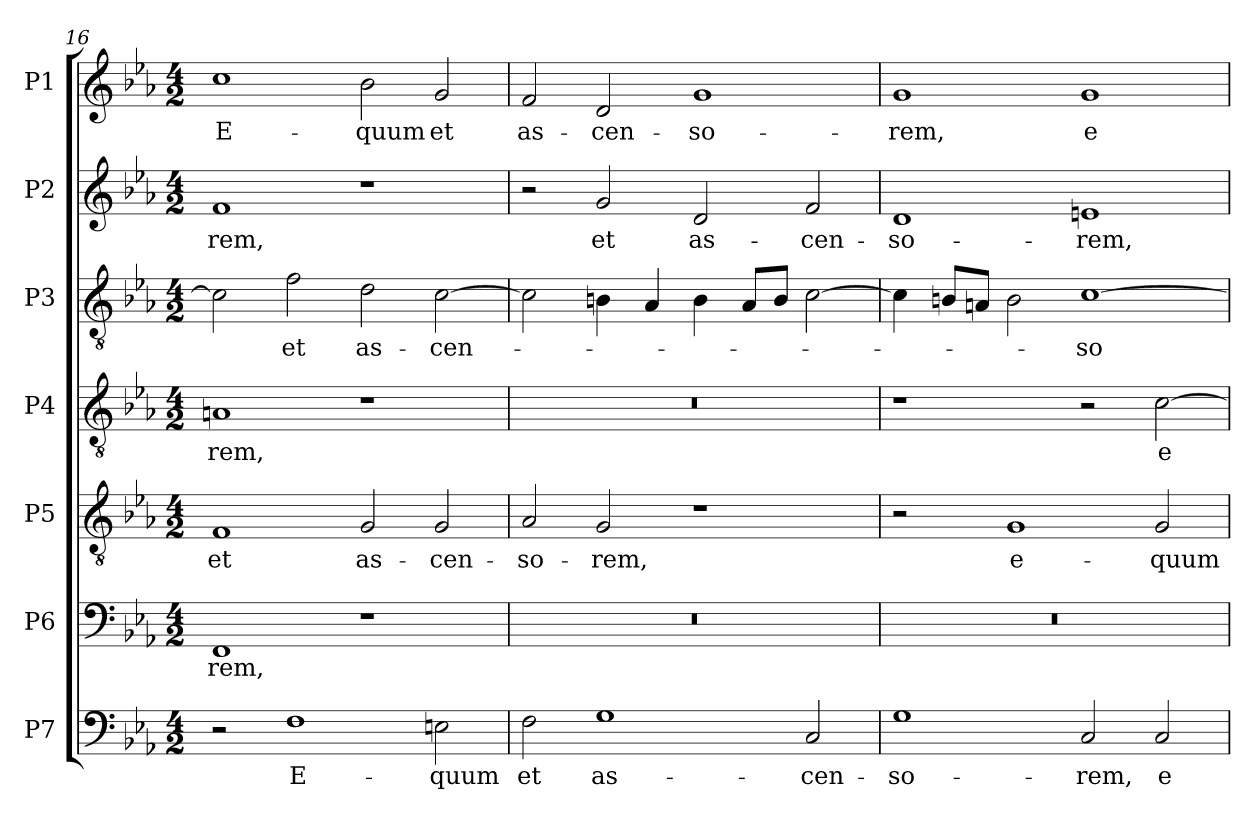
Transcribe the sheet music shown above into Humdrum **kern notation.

**kern	**text	**kern	**text	**kern	**text	**kern	**text	**kern	**text	**kern	**text	**kern	**text
*part7	*part7	*part6	*part6	*part5	*part5	*part4	*part4	*part3	*part3	*part2	*part2	*part1	*part1
*staff7	*staff7	*staff6	*staff6	*staff5	*staff5	*staff4	*staff4	*staff3	*staff3	*staff2	*staff2	*staff1	*staff1
*I"P7	*	*I"P6	*	*I"P5	*	*I"P4	*	*I"P3	*	*I"P2	*	*I"P1	*
!!LO:PB:g=z
*clefF4	*	*clefF4	*	*clefGv2	*	*clefGv2	*	*clefGv2	*	*clefG2	*	*clefG2	*
*k[b-e-a-]	*	*k[b-e-a-]	*	*k[b-e-a-]	*	*k[b-e-a-]	*	*k[b-e-a-]	*	*k[b-e-a-]	*	*k[b-e-a-]	*
*E-:	*	*E-:	*	*E-:	*	*E-:	*	*E-:	*	*E-:	*	*E-:	*
*M4/2	*	*M4/2	*	*M4/2	*	*M4/2	*	*M4/2	*	*M4/2	*	*M4/2	*
=16	=16	=16	=16	=16	=16	=16	=16	=16	=16	=16	=16	=16	=16
!	!	!	!LO:LY:b:color=#000000	!	!	!	!	!	!	!	!	!	!
!	!	!	!	!	!LO:LY:b:color=#000000	!	!	!	!	!	!	!	!
!	!	!	!	!	!	!	!LO:LY:b:color=#000000	!	!	!	!	!	!
!	!	!	!	!	!	!	!	!	!	!	!LO:LY:b:color=#000000	!	!
!	!	!	!	!	!	!	!	!	!	!	!	!	!LO:LY:b:color=#000000
2r	.	1FFi	-rem,	1Fi	et	1Ani	-rem,	2ci\]	.	1fi	-rem,	1cci	E-
!	!LO:LY:b:color=#000000	!	!	!	!	!	!	!	!	!	!	!	!
!	!	!	!	!	!	!	!	!	!LO:LY:b:color=#000000	!	!	!	!
1Fi	E-	.	.	.	.	.	.	2fi\	et	.	.	.	.
!	!	!	!	!	!LO:LY:b:color=#000000	!	!	!	!	!	!	!	!
!	!	!	!	!	!	!	!	!	!LO:LY:b:color=#000000	!	!	!	!
!	!	!	!	!	!	!	!	!	!	!	!	!	!LO:LY:b:color=#000000
.	.	1r	.	2Gi/	as-	1r	.	2di\	as-	1r	.	2b-i\	-quum
!	!LO:LY:b:color=#000000	!	!	!	!	!	!	!	!	!	!	!	!
!	!	!	!	!	!LO:LY:b:color=#000000	!	!	!	!	!	!	!	!
!	!	!	!	!	!	!	!	!	!LO:LY:b:color=#000000	!	!	!	!
!	!	!	!	!	!	!	!	!	!	!	!	!	!LO:LY:b:color=#000000
2Eni\	-quum	.	.	2Gi/	-cen-	.	.	[>2ci\	-cen-	.	.	2gi/	et
=17	=17	=17	=17	=17	=17	=17	=17	=17	=17	=17	=17	=17	=17
!	!LO:LY:b:color=#000000	!LO:N:vis=1	!	!	!	!	!	!	!	!	!	!	!
!	!	!	!	!	!LO:LY:b:color=#000000	!LO:N:vis=1	!	!	!	!	!	!	!
!	!	!	!	!	!	!	!	!	!	!	!	!	!LO:LY:b:color=#000000
2Fi\	et	0r	.	2A-i/	-so-	0r	.	2ci\]	.	2r	.	2fi/	as-
!	!LO:LY:b:color=#000000	!	!	!	!	!	!	!	!	!	!	!	!
!	!	!	!	!	!LO:LY:b:color=#000000	!	!	!	!	!	!	!	!
!	!	!	!	!	!	!	!	!	!	!	!LO:LY:b:color=#000000	!	!
!	!	!	!	!	!	!	!	!	!	!	!	!	!LO:LY:b:color=#000000
1Gi	as-	.	.	2Gi/	-rem,	.	.	4Bni\	.	2gi/	et	2di/	-cen-
.	.	.	.	.	.	.	.	4A-i/	.	.	.	.	.
!	!	!	!	!	!	!	!	!	!	!	!LO:LY:b:color=#000000	!	!
!	!	!	!	!	!	!	!	!	!	!	!	!	!LO:LY:b:color=#000000
.	.	.	.	1r	.	.	.	4Bi\	.	2di/	as-	1gi	-so-
.	.	.	.	.	.	.	.	8A-i/L	.	.	.	.	.
.	.	.	.	.	.	.	.	8Bi/J	.	.	.	.	.
!	!LO:LY:b:color=#000000	!	!	!	!	!	!	!	!	!	!	!	!
!	!	!	!	!	!	!	!	!	!	!	!LO:LY:b:color=#000000	!	!
2Ci/	-cen-	.	.	.	.	.	.	[>2ci\	.	2fi/	-cen-	.	.
=18	=18	=18	=18	=18	=18	=18	=18	=18	=18	=18	=18	=18	=18
!	!LO:LY:b:color=#000000	!LO:N:vis=1	!	!	!	!	!	!	!	!	!	!	!
!	!	!	!	!	!	!	!	!	!	!	!LO:LY:b:color=#000000	!	!
!	!	!	!	!	!	!	!	!	!	!	!	!	!LO:LY:b:color=#000000
1Gi	-so-	0r	.	2r	.	1r	.	4ci\]	.	1di	-so-	1gi	-rem,
.	.	.	.	.	.	.	.	8Bni/L	.	.	.	.	.
.	.	.	.	.	.	.	.	8Ani/J	.	.	.	.	.
!	!	!	!	!	!LO:LY:b:color=#000000	!	!	!	!	!	!	!	!
.	.	.	.	1Gi	e-	.	.	2Bi\	.	.	.	.	.
!	!LO:LY:b:color=#000000	!	!	!	!	!	!	!	!	!	!	!	!
!	!	!	!	!	!	!	!	!	!LO:LY:b:color=#000000	!	!	!	!
!	!	!	!	!	!	!	!	!	!	!	!LO:LY:b:color=#000000	!	!
!	!	!	!	!	!	!	!	!	!	!	!	!	!LO:LY:b:color=#000000
2Ci/	-rem,	.	.	.	.	2r	.	[>1ci	-so-	1eni	-rem,	1gi	e-
!	!LO:LY:b:color=#000000	!	!	!	!	!	!	!	!	!	!	!	!
!	!	!	!	!	!LO:LY:b:color=#000000	!	!	!	!	!	!	!	!
!	!	!	!	!	!	!	!LO:LY:b:color=#000000	!	!	!	!	!	!
2Ci/	e-	.	.	2Gi/	-quum	[>2ci\	e-	.	.	.	.	.	.
=	=	=	=	=	=	=	=	=	=	=	=	=	=
*-	*-	*-	*-	*-	*-	*-	*-	*-	*-	*-	*-	*-	*-
